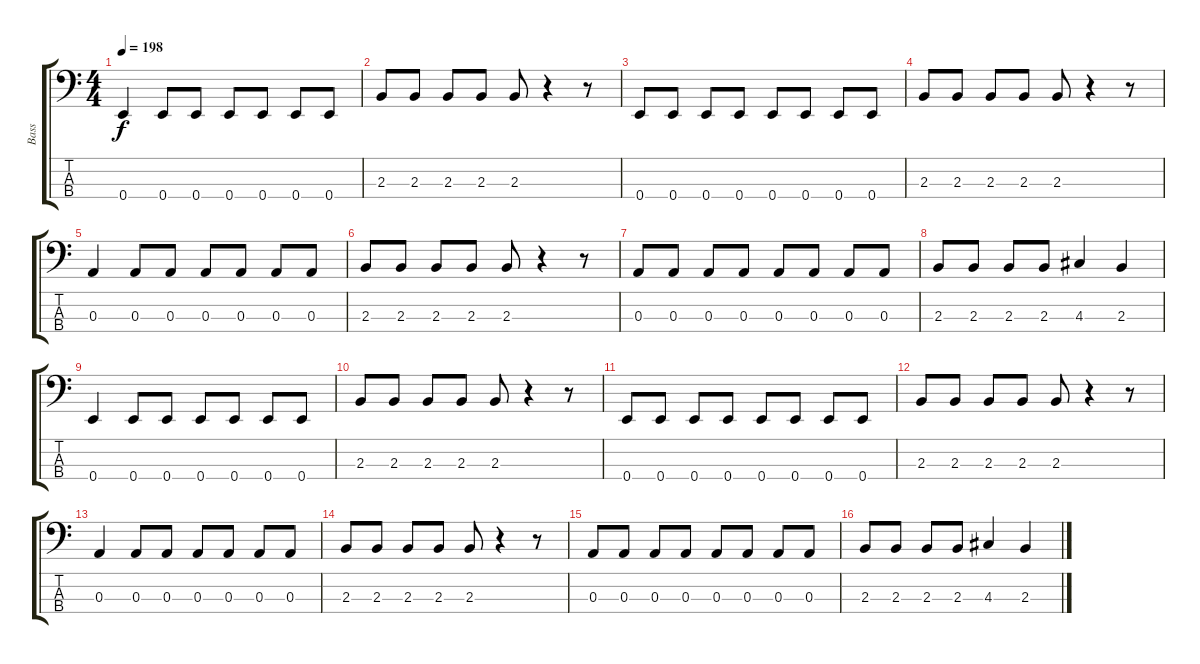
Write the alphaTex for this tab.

\track ("Bass" "Bass") {instrument electricbassfinger}
\staff {score tabs}
\tuning (G2 D2 A1 E1) {hide}
\ts (4 4)
\tempo 198
\clef f4
\ks c
0.4.4{dy f} 0.4.8 0.4.8 0.4.8 0.4.8 0.4.8 0.4.8 |
2.3.8 2.3.8 2.3.8 2.3.8 2.3.8 r.4 r.8 |
0.4.8 0.4.8 0.4.8 0.4.8 0.4.8 0.4.8 0.4.8 0.4.8 |
2.3.8 2.3.8 2.3.8 2.3.8 2.3.8 r.4 r.8 |
0.3.4 0.3.8 0.3.8 0.3.8 0.3.8 0.3.8 0.3.8 |
2.3.8 2.3.8 2.3.8 2.3.8 2.3.8 r.4 r.8 |
0.3.8 0.3.8 0.3.8 0.3.8 0.3.8 0.3.8 0.3.8 0.3.8 |
2.3.8 2.3.8 2.3.8 2.3.8 4.3.4 2.3.4 |
0.4.4 0.4.8 0.4.8 0.4.8 0.4.8 0.4.8 0.4.8 |
2.3.8 2.3.8 2.3.8 2.3.8 2.3.8 r.4 r.8 |
0.4.8 0.4.8 0.4.8 0.4.8 0.4.8 0.4.8 0.4.8 0.4.8 |
2.3.8 2.3.8 2.3.8 2.3.8 2.3.8 r.4 r.8 |
0.3.4 0.3.8 0.3.8 0.3.8 0.3.8 0.3.8 0.3.8 |
2.3.8 2.3.8 2.3.8 2.3.8 2.3.8 r.4 r.8 |
0.3.8 0.3.8 0.3.8 0.3.8 0.3.8 0.3.8 0.3.8 0.3.8 |
2.3.8 2.3.8 2.3.8 2.3.8 4.3.4 2.3.4
